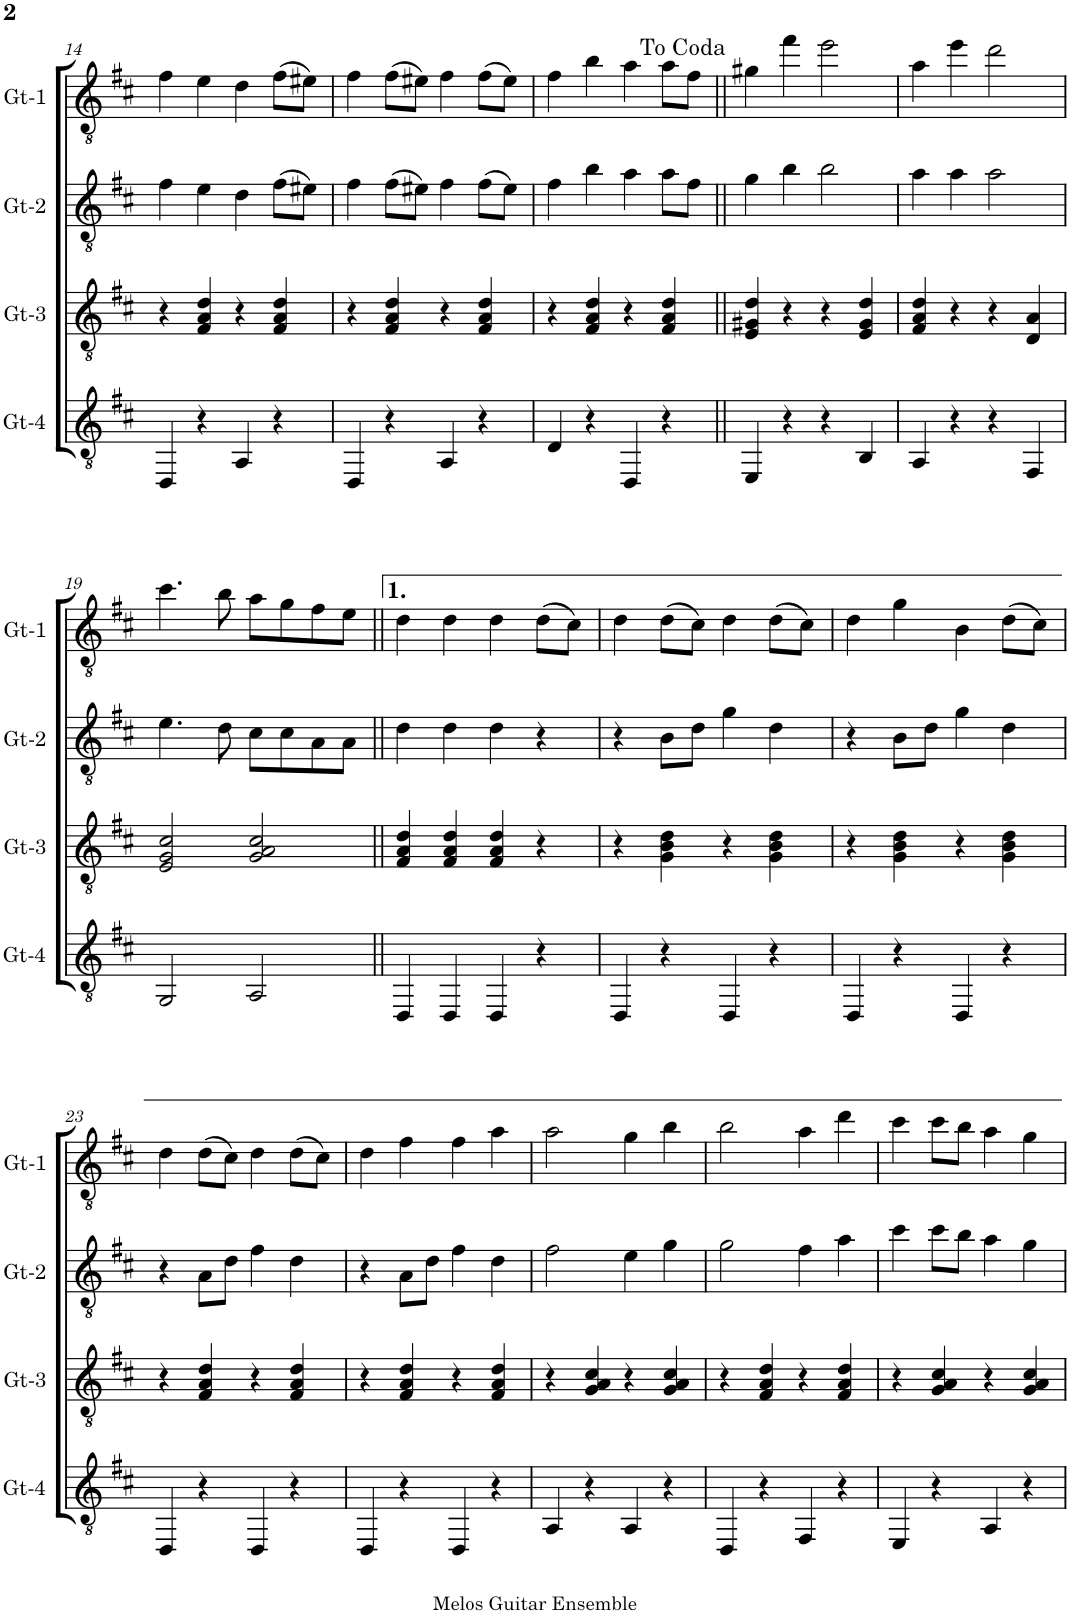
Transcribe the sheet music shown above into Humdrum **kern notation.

**kern	**kern	**kern	**kern
*part4	*part3	*part2	*part1
*staff4	*staff3	*staff2	*staff1
*I"Gt-4	*I"Gt-3	*I"Gt-2	*I"Gt-1
*I'Gt-4	*I'Gt-3	*I'Gt-2	*I'Gt-1
!!LO:PB:g=z
*clefGv2	*clefGv2	*clefGv2	*clefGv2
*k[f#c#]	*k[f#c#]	*k[f#c#]	*k[f#c#]
*M4/4	*M4/4	*M4/4	*M4/4
=14	=14	=14	=14
4DD/	4r	4f#\	4f#\
4r	4F#/ 4A/ 4d/	4e\	4e\
4AA/	4r	4d\	4d\
4r	4F#/ 4A/ 4d/	(8f#\L	(8f#\L
.	.	8e#X\J)	8e#X\J)
=15	=15	=15	=15
4DD/	4r	4f#\	4f#\
4r	4F#/ 4A/ 4d/	(8f#\L	(8f#\L
.	.	8e#X\J)	8e#X\J)
4AA/	4r	4f#\	4f#\
4r	4F#/ 4A/ 4d/	(8f#\L	(8f#\L
.	.	8e#\J)	8e#\J)
=16	=16	=16	=16
4D/	4r	4f#\	4f#\
4r	4F#/ 4A/ 4d/	4b\	4b\
4DD/	4r	4a\	4a\
4r	4F#/ 4A/ 4d/	8a\L	8a\L
.	.	8f#\J	8f#\J
=17||	=17||	=17||	=17||
4EE/	4E/ 4G#X/ 4d/	4g\	4g#X\
4r	4r	4b\	4ff#\
4r	4r	2b\	2ee\
4BB/	4E/ 4G#/ 4d/	.	.
=18	=18	=18	=18
4AA/	4F#/ 4A/ 4d/	4a\	4a\
4r	4r	4a\	4ee\
4r	4r	2a\	2dd\
4FF#/	4D/ 4A/	.	.
!!LO:LB:g=z
=19	=19	=19	=19
2GG/	2E/ 2G/ 2c#/	4.e\	4.cc#\
.	.	8d\	8b\
2AA/	2G/ 2A/ 2c#/	8c#\L	8a\L
.	.	8c#\	8g\
.	.	8A\	8f#\
.	.	8A\J	8e\J
=20||	=20||	=20||	=20||
4DD/	4F#/ 4A/ 4d/	4d\	4d\
4DD/	4F#/ 4A/ 4d/	4d\	4d\
4DD/	4F#/ 4A/ 4d/	4d\	4d\
4r	4r	4r	(8d\L
.	.	.	8c#\J)
=21	=21	=21	=21
4DD/	4r	4r	4d\
4r	4G\ 4B\ 4d\	8B\L	(8d\L
.	.	8d\J	8c#\J)
4DD/	4r	4g\	4d\
4r	4G\ 4B\ 4d\	4d\	(8d\L
.	.	.	8c#\J)
=22	=22	=22	=22
4DD/	4r	4r	4d\
4r	4G\ 4B\ 4d\	8B\L	4g\
.	.	8d\J	.
4DD/	4r	4g\	4B\
4r	4G\ 4B\ 4d\	4d\	(8d\L
.	.	.	8c#\J)
!!LO:LB:g=z
=23	=23	=23	=23
4DD/	4r	4r	4d\
4r	4F#/ 4A/ 4d/	8A\L	(8d\L
.	.	8d\J	8c#\J)
4DD/	4r	4f#\	4d\
4r	4F#/ 4A/ 4d/	4d\	(8d\L
.	.	.	8c#\J)
=24	=24	=24	=24
4DD/	4r	4r	4d\
4r	4F#/ 4A/ 4d/	8A\L	4f#\
.	.	8d\J	.
4DD/	4r	4f#\	4f#\
4r	4F#/ 4A/ 4d/	4d\	4a\
=25	=25	=25	=25
4AA/	4r	2f#\	2a\
4r	4G/ 4A/ 4c#/	.	.
4AA/	4r	4e\	4g\
4r	4G/ 4A/ 4c#/	4g\	4b\
=26	=26	=26	=26
4DD/	4r	2g\	2b\
4r	4F#/ 4A/ 4d/	.	.
4FF#/	4r	4f#\	4a\
4r	4F#/ 4A/ 4d/	4a\	4dd\
=27	=27	=27	=27
4EE/	4r	4cc#\	4cc#\
4r	4G/ 4A/ 4c#/	8cc#\L	8cc#\L
.	.	8b\J	8b\J
4AA/	4r	4a\	4a\
4r	4G/ 4A/ 4c#/	4g\	4g\
=	=	=	=
*-	*-	*-	*-
